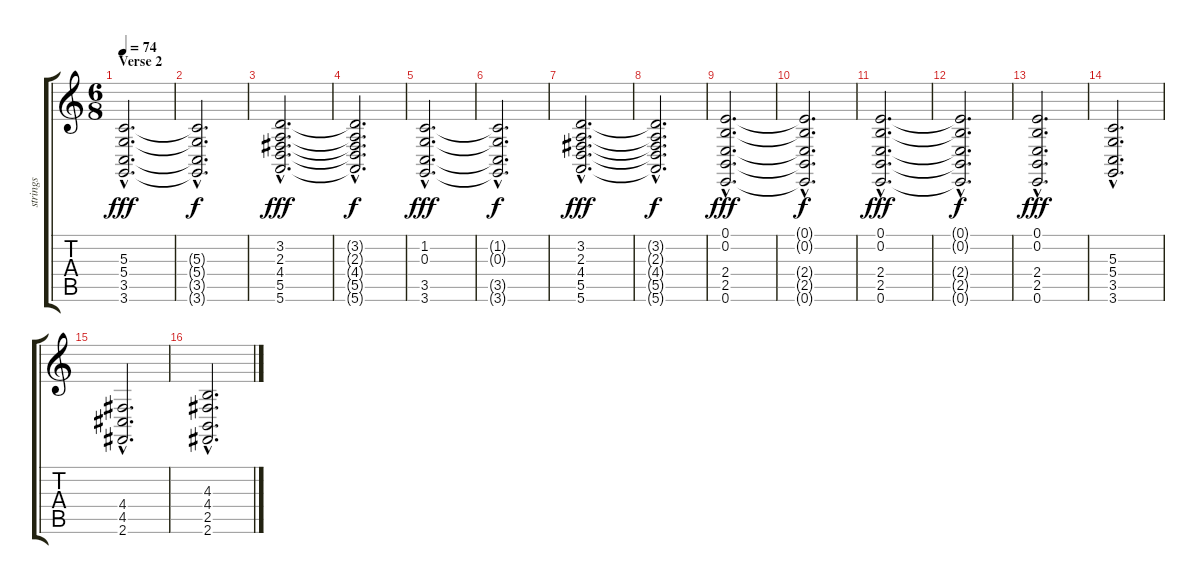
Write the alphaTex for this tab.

\track ("strings" "strings") {instrument stringensemble1}
\staff {score tabs}
\tuning (E4 B3 G3 D3 A2 E2) {hide}
\ts (6 8)
\section ("" "Verse 2")
\tempo 74
\clef g2
\ks c
(5.3{hac} 5.4{hac} 3.5{hac} 3.6{hac}).2{d dy fff volume 6} |
(5.3{hac t} 5.4{hac t} 3.5{hac t} 3.6{hac t}).2{d dy f} |
(3.2{hac} 2.3{hac} 4.4{hac} 5.5{hac} 5.6{hac}).2{d dy fff} |
(3.2{hac t} 2.3{hac t} 4.4{hac t} 5.5{hac t} 5.6{hac t}).2{d dy f} |
(1.2{hac} 0.3{hac} 3.5{hac} 3.6{hac}).2{d dy fff} |
(1.2{hac t} 0.3{hac t} 3.5{hac t} 3.6{hac t}).2{d dy f} |
(3.2{hac} 2.3{hac} 4.4{hac} 5.5{hac} 5.6{hac}).2{d dy fff} |
(3.2{hac t} 2.3{hac t} 4.4{hac t} 5.5{hac t} 5.6{hac t}).2{d dy f} |
(0.1{hac} 0.2{hac} 2.4{hac} 2.5{hac} 0.6{hac}).2{d dy fff} |
(0.1{hac t} 0.2{hac t} 2.4{hac t} 2.5{hac t} 0.6{hac t}).2{d dy f} |
(0.1{hac} 0.2{hac} 2.4{hac} 2.5{hac} 0.6{hac}).2{d dy fff} |
(0.1{hac t} 0.2{hac t} 2.4{hac t} 2.5{hac t} 0.6{hac t}).2{d dy f} |
(0.1{hac} 0.2{hac} 2.4{hac} 2.5{hac} 0.6{hac}).2{d dy fff} |
(5.3{hac} 5.4{hac} 3.5{hac} 3.6{hac}).2{d} |
(4.4{hac} 4.5{hac} 2.6{hac}).2{d} |
(4.3{hac} 4.4{hac} 2.5{hac} 2.6{hac}).2{d}
